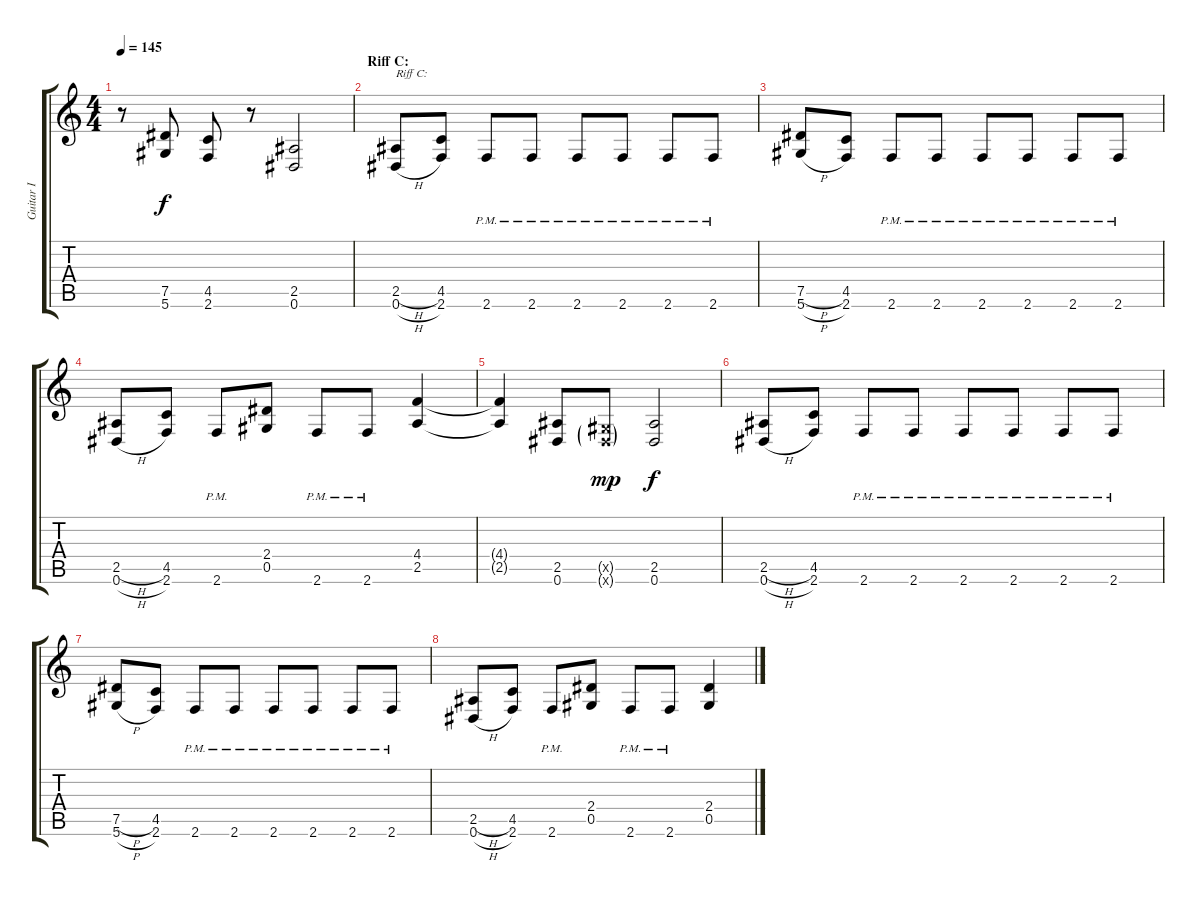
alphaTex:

\track ("Guitar I" "Guitar I") {instrument distortionguitar}
\staff {score tabs}
\tuning (Eb4 Bb3 Gb3 Db3 Ab2 Eb2) {hide}
\ts (4 4)
\tempo 145
\clef g2
\ks c
r.8{dy f} (7.5 5.6).8 (4.5 2.6).8 r.8 (2.5 0.6).2 |
\section ("" "Riff C:")
(2.5{h} 0.6{h}).8{txt "Riff C:"} (4.5 2.6).8 2.6{pm}.8 2.6{pm}.8 2.6{pm}.8 2.6{pm}.8 2.6{pm}.8 2.6{pm}.8 |
(7.5{h} 5.6{h}).8 (4.5 2.6).8 2.6{pm}.8 2.6{pm}.8 2.6{pm}.8 2.6{pm}.8 2.6{pm}.8 2.6{pm}.8 |
(2.5{h} 0.6{h}).8 (4.5 2.6).8 2.6{pm}.8 (2.4 0.5).8 2.6{pm}.8 2.6{pm}.8 (4.4 2.5).4 |
(4.4{t} 2.5{t}).4 (2.5 0.6).8 (0.5{g x} 0.6{g x}).8{dy mp} (2.5 0.6).2{dy f} |
(2.5{h} 0.6{h}).8 (4.5 2.6).8 2.6{pm}.8 2.6{pm}.8 2.6{pm}.8 2.6{pm}.8 2.6{pm}.8 2.6{pm}.8 |
(7.5{h} 5.6{h}).8 (4.5 2.6).8 2.6{pm}.8 2.6{pm}.8 2.6{pm}.8 2.6{pm}.8 2.6{pm}.8 2.6{pm}.8 |
(2.5{h} 0.6{h}).8 (4.5 2.6).8 2.6{pm}.8 (2.4 0.5).8 2.6{pm}.8 2.6{pm}.8 (2.4 0.5).4
